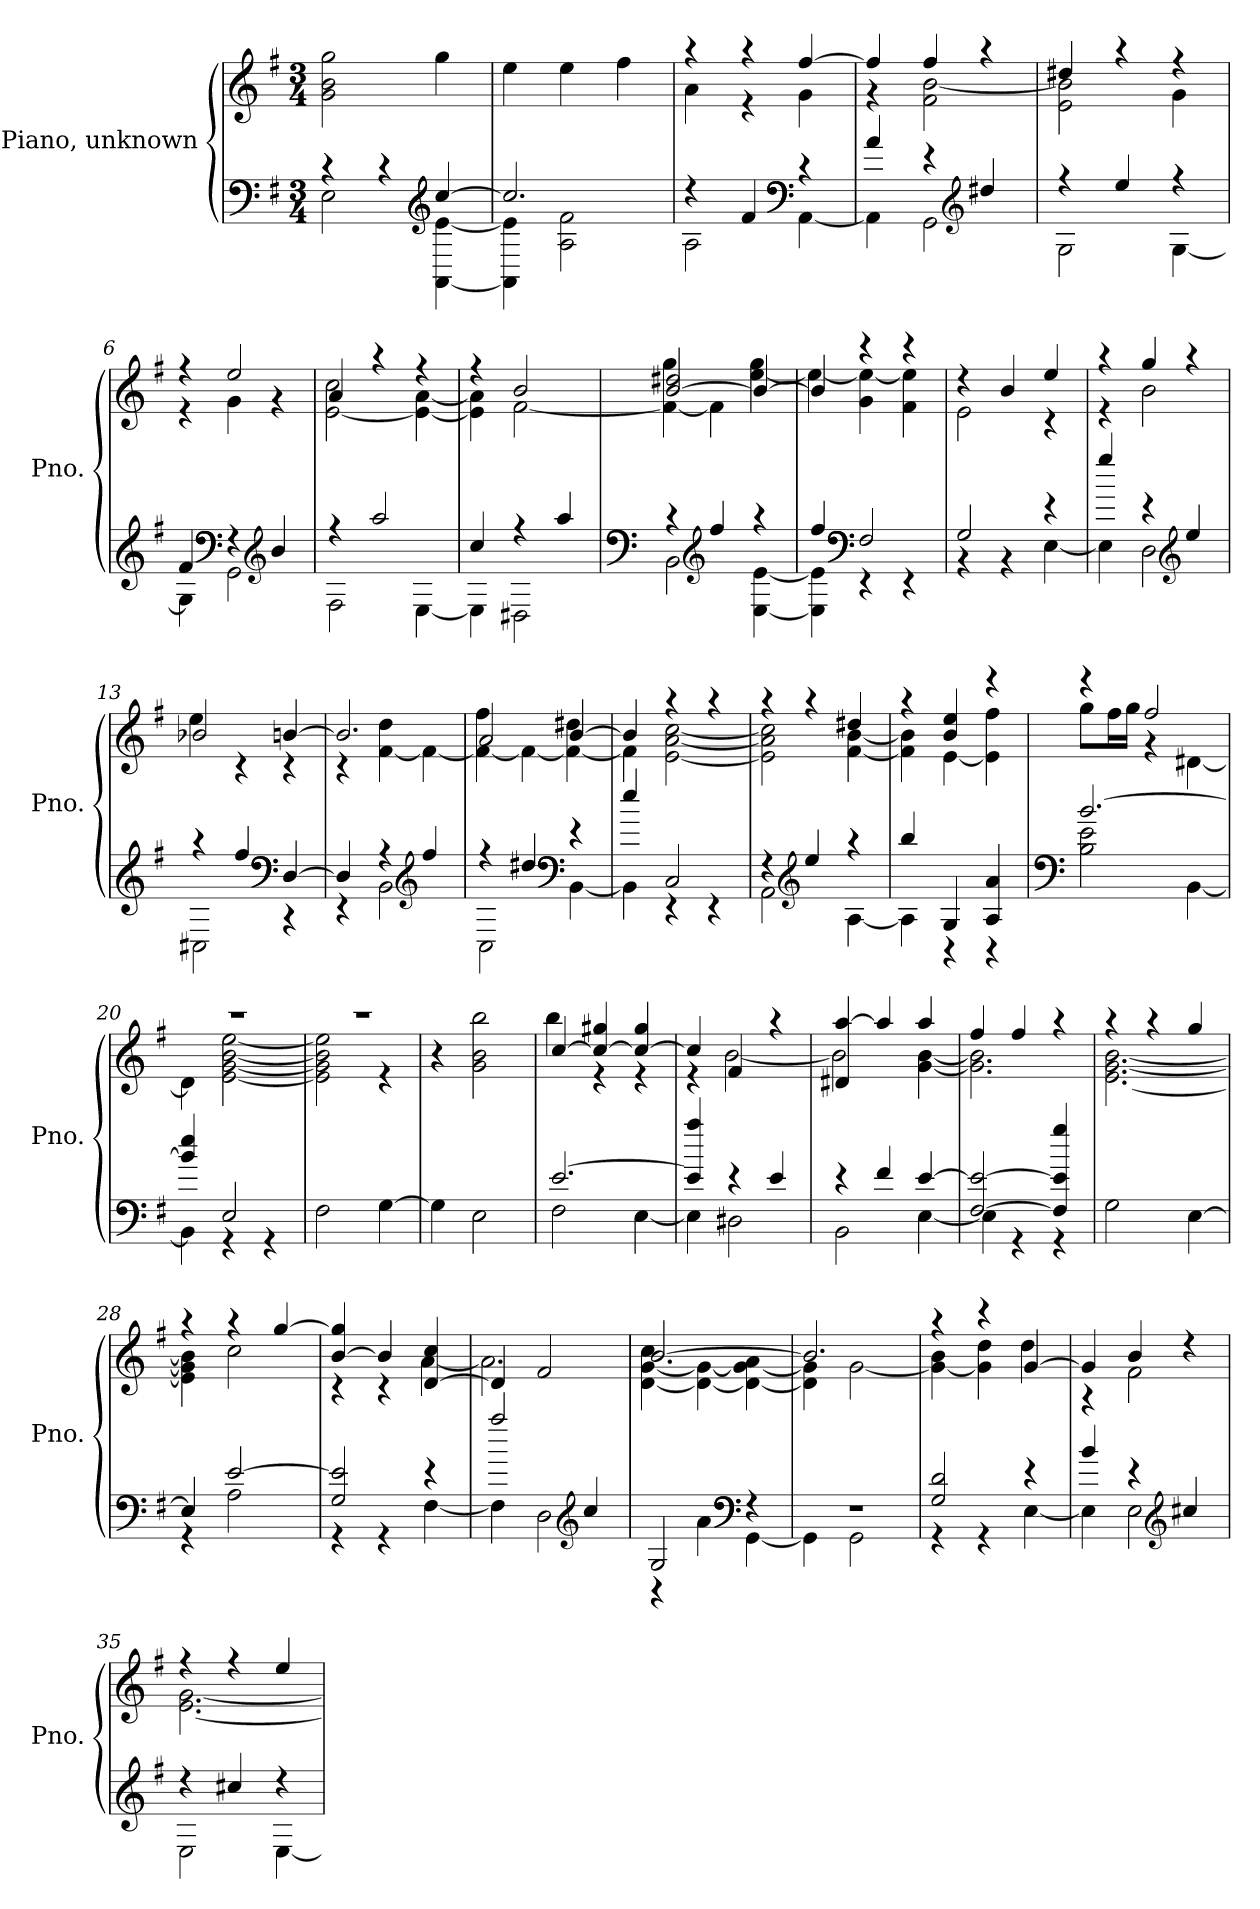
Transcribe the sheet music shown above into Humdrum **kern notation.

**kern	**kern
*part1	*part1
*staff2	*staff1
*I"Piano, unknown	*
*I'Pno.	*
*clefF4	*clefG2
*k[f#]	*k[f#]
*M3/4	*M3/4
*MM183	*MM183
=1	=1
*^	*
4r	2E\	2g\ 2b\ 2gg\
4r	.	.
*clefG2	*	*
[4cc/	[4AA\ [4e\	4gg\
=2	=2	=2
2.cc/]	4AA\] 4e\]	4ee\
.	2A\ 2f#\	4ee\
.	.	4ff#\
=3	=3	=3
*	*	*^
4r	2A\	4r	4a\
4f#/	.	4r	4r
*clefF4	*	*	*
4r	[4AA\	[4ff#/	4g\
=4	=4	=4	=4
4a/	4AA\]	4ff#/]	4r
4r	2GG\	4ff#/	2f#\ [2b\
*clefG2	*	*	*
4dd#X/	.	4r	.
=5	=5	=5	=5
4r	2G\	4dd#X/	2e\ 2b\]
4ee/	.	4r	.
4r	[4G\	4r	4g\
=6	=6	=6	=6
4f#/	4G\]	4r	4r
*clefF4	*	*	*
4r	2GG\	2ee/	4g\
*clefG2	*	*	*
4b/	.	.	4r
=7	=7	=7	=7
4r	2F#\	4a/	[2e\ 2cc\
2aa/	.	4r	.
.	[4E\	4r	4e\_ [4a\
!!LO:LB:g=z	!!
=8	=8	=8	=8
4cc/	4E\]	4r	4e\] 4a\]
4r	2D#X\	2b/	[2f#\
4aa/	.	.	.
=9	=9	=9	=9
*clefF4	*	*	*
4r	2BB\	[2b/ 2dd#X/	4f#\_ 4gg\
*clefG2	*	*	*
4ff#/	.	.	4f#\]
4r	[4E\ [4e\	4b/_	[4ee\ 4gg\
=10	=10	=10	=10
4ff#/	4E\] 4e\]	4b/]	4ee\_
*clefF4	*	*	*
2F#/	4r	4r	4g\ 4ee\_
.	4r	4r	4f#\ 4ee\]
=11	=11	=11	=11
2G/	4r	4r	2e\
.	4r	4b/	.
4r	[4E\	4ee/	4r
=12	=12	=12	=12
4gg/	4E\]	4r	4r
4r	2D\	4gg/	2b\
*clefG2	*	*	*
4ee/	.	4r	.
=13	=13	=13	=13
4r	2C#X\	2b-X/	4ee\
4ff#/	.	.	4r
*clefF4	*	*	*
[4D/	4r	[4bn/	4r
=14	=14	=14	=14
4D/]	4r	2.b/]	4r
4r	2BB\	.	[4f#\ 4dd\
*clefG2	*	*	*
4ff#/	.	.	4f#\_
!!LO:LB:g=z	!!
=15	=15	=15	=15
4r	2C\	2a/	4f#\_ 4ff#\
4dd#X/	.	.	4f#\_
*clefF4	*	*	*
4r	[4BB\	[4b/	4f#\_ 4dd#X\
=16	=16	=16	=16
4ee/	4BB\]	4b/]	4f#\]
2C/	4r	4r	[2e\ [2a\ [2cc\
.	4r	4r	.
=17	=17	=17	=17
4r	2AA\	4r	2e\] 2a\] 2cc\]
*clefG2	*	*	*
4ee/	.	4r	.
4r	[4A\	4dd#X/	[4f#\ [4b\
=18	=18	=18	=18
4bb/	4A\]	4r	4f#\] 4b\]
4G/	4r	4b/ 4ee/	[4e\
4A/ 4a/	4r	4r	4e\] 4ff#\
=19	=19	=19	=19
*clefF4	*	*	*
[2.b/	2B\ 2e\	4r	8gg\L
.	.	.	16ff#\L
.	.	.	16gg\JJ
.	.	2ff#/	4r
.	[4BB\	.	[4d#X\
=20	=20	=20	=20
4b/] 4ee/	4BB\]	2.r	4d#\]
2E/	4r	.	[2e\ [2g\ [2b\ [2ee\
.	4r	.	.
*v	*v	*	*
=21	=21	=21
2F#\	2.r	2e\] 2g\] 2b\] 2ee\]
[4G\	.	4r
*	*v	*v
=22	=22
4G\]	4r
2E\	2g\ 2b\ 2bb\
!!LO:LB:g=z
=23	=23
*^	*^
[2.e/	2F#\	[4cc/	4bb\
.	.	4cc/_ 4gg#X/	4r
.	[4E\	4cc/_ 4gg#/	4r
=24	=24	=24	=24
4e/] 4aa/	4E\]	4cc/]	4r
4r	2D#X\	4f#/	[2b\
4e/	.	4r	.
=25	=25	=25	=25
4r	2BB\	4d#X/ [4aa/	2b\]
4f#/	.	4aa/]	.
[4e/	[4E\	4aa/	[4g\ [4b\
=26	=26	=26	=26
[2F#/ 2e/_	4E\]	4ff#/	2.g\] 2.b\]
.	4r	4ff#/	.
4F#/] 4e/] 4gg/	4r	4r	.
*v	*v	*	*
=27	=27	=27
2G\	4r	[2.e\ [2.g\ [2.b\
.	4r	.
[4E\	4gg/	.
=28	=28	=28
*^	*	*
4E/]	4r	4r	4e\] 4g\] 4b\]
[2e/	2A\	4r	2cc\
.	.	[4gg/	.
=29	=29	=29	=29
2G/ 2e/]	4r	[4b/ 4gg/]	4r
.	4r	4b/]	4r
4r	[4F#\	[4d/ 4cc/	[4a\
=30	=30	=30	=30
2aa/	4F#\]	4d/]	2.a\]
.	2D\	2f#/	.
*clefG2	*	*	*
4cc/	.	.	.
!!LO:LB:g=z	!!
=31	=31	=31	=31
2G/	4r	[2.b/	[4d\ [4g\ 4cc\
.	4a\	.	4d\_ 4g\_
*clefF4	*	*	*
4r	[4GG\	.	4d\_ 4g\_ 4a\
=32	=32	=32	=32
2.r	4GG\]	2.b/]	4d\] 4g\]
.	2GG\	.	[2g\
=33	=33	=33	=33
2G/ 2d/	4r	4r	4g\_ 4b\
.	4r	4r	4g\] 4dd\
4r	[4E\	[4g/	4dd\
=34	=34	=34	=34
4b/	4E\]	4g/]	4r
4r	2E\	4b/	2f#\
*clefG2	*	*	*
4cc#X/	.	4r	.
=35	=35	=35	=35
4r	2E\	4r	[2.e\ [2.g\
4cc#X/	.	4r	.
4r	[4E\	4ee/	.
*v	*v	*	*
*	*v	*v
=	=
*-	*-
